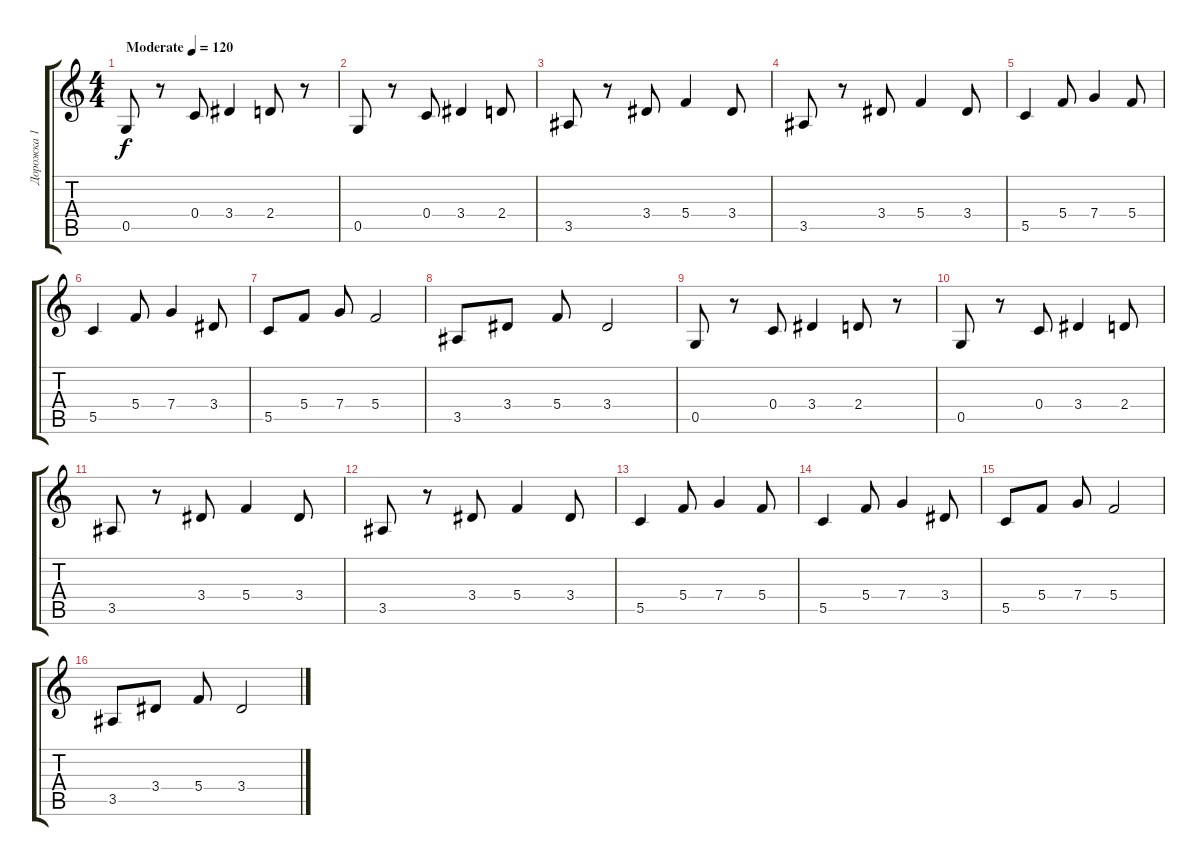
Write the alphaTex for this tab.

\track ("Дорожка 1" "Дорожка 1") {instrument electricguitarmuted}
\staff {score tabs}
\tuning (D4 A3 F3 C3 G2 C2) {hide}
\ts (4 4)
\tempo (120 "Moderate")
\clef g2
\ks c
0.5.8{dy f instrument electricguitarmuted} r.8 0.4.8 3.4.4 2.4.8 r.8 |
0.5.8 r.8 0.4.8 3.4.4 2.4.8 |
3.5.8 r.8 3.4.8 5.4.4 3.4.8 |
3.5.8 r.8 3.4.8 5.4.4 3.4.8 |
5.5.4 5.4.8 7.4.4 5.4.8 |
5.5.4 5.4.8 7.4.4 3.4.8 |
5.5.8 5.4.8 7.4.8 5.4.2 |
3.5.8 3.4.8 5.4.8 3.4.2 |
0.5.8 r.8 0.4.8 3.4.4 2.4.8 r.8 |
0.5.8 r.8 0.4.8 3.4.4 2.4.8 |
3.5.8 r.8 3.4.8 5.4.4 3.4.8 |
3.5.8 r.8 3.4.8 5.4.4 3.4.8 |
5.5.4 5.4.8 7.4.4 5.4.8 |
5.5.4 5.4.8 7.4.4 3.4.8 |
5.5.8 5.4.8 7.4.8 5.4.2 |
3.5.8 3.4.8 5.4.8 3.4.2
